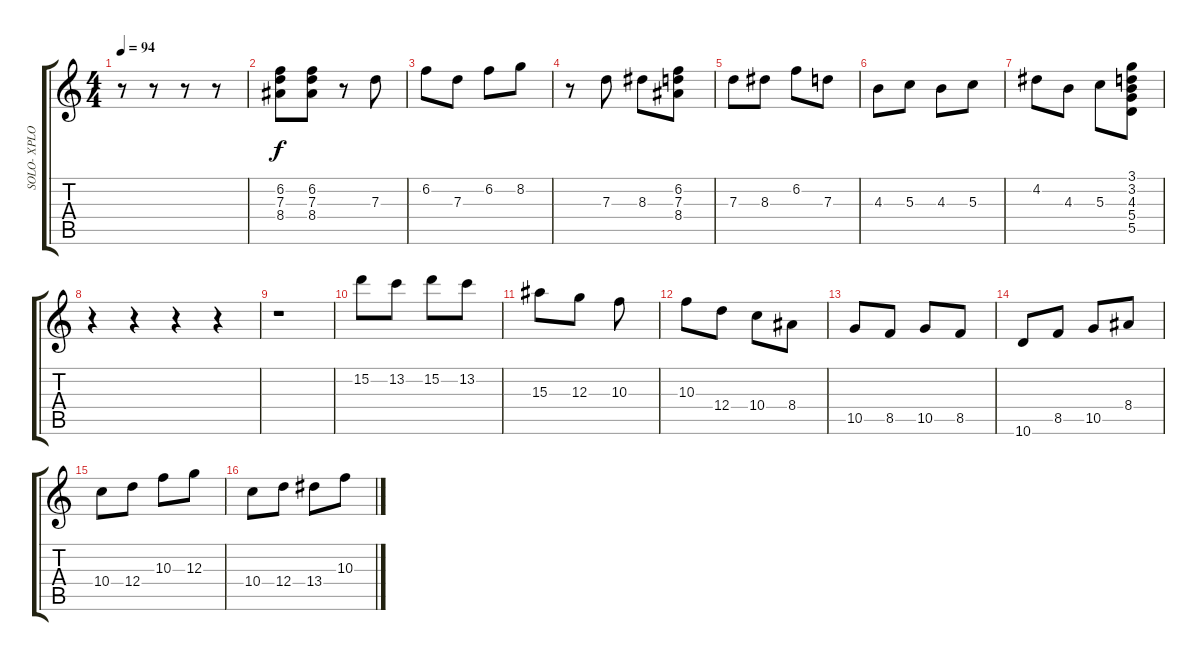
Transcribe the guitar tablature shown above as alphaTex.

\track ("SOLO- XPLODED VIEW" "SOLO- XPLO") {mute instrument electricguitarjazz}
\staff {score tabs}
\tuning (E4 B3 G3 D3 A2 E2) {hide}
\ts (4 4)
\tempo 94
\clef g2
\ks c
r.8{dy f} r.8 r.8 r.8 |
(6.2 7.3 8.4).8 (6.2 7.3 8.4).8 r.8 7.3.8 |
6.2.8 7.3.8 6.2.8 8.2.8 |
r.8 7.3.8 8.3.8 (6.2 7.3 8.4).8 |
7.3.8 8.3.8 6.2.8 7.3.8 |
4.3.8 5.3.8 4.3.8 5.3.8 |
4.2.8 4.3.8 5.3.8 (3.1 3.2 4.3 5.4 5.5).8 |
r.4 r.4 r.4 r.4 |
r.1 |
15.2.8 13.2.8 15.2.8 13.2.8 |
15.3.8 12.3.8 10.3.8 |
10.3.8 12.4.8 10.4.8 8.4.8 |
10.5.8 8.5.8 10.5.8 8.5.8 |
10.6.8 8.5.8 10.5.8 8.4.8 |
10.4.8 12.4.8 10.3.8 12.3.8 |
10.4.8 12.4.8 13.4.8 10.3.8
